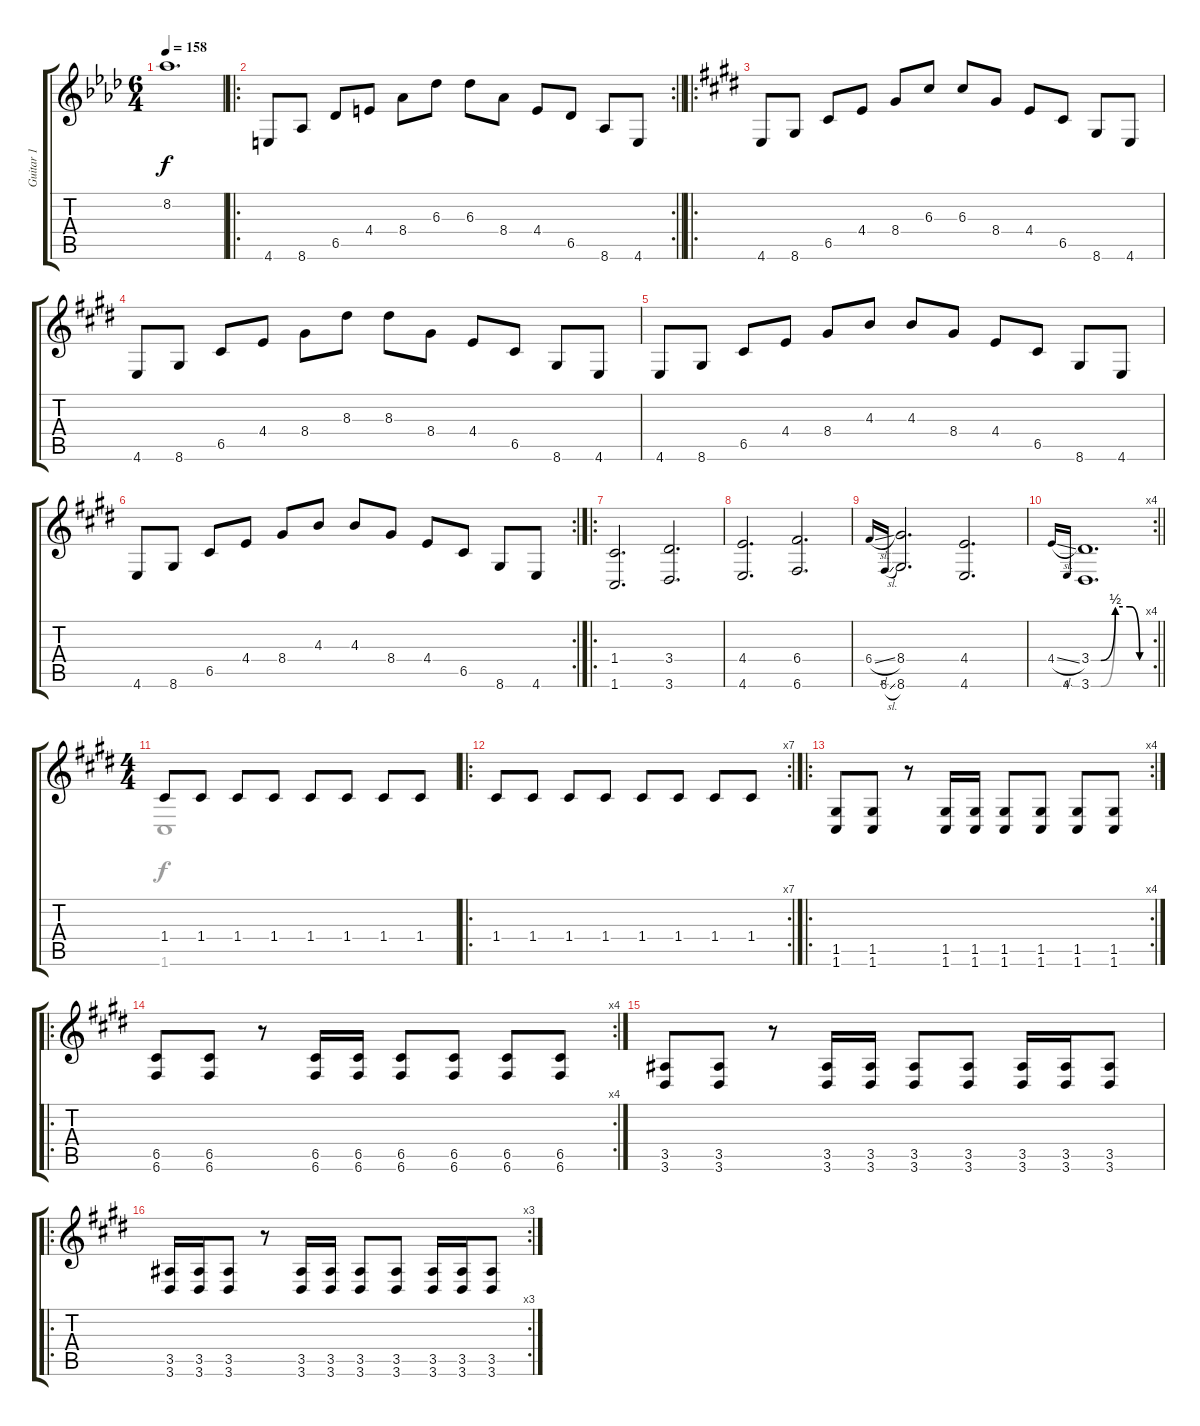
\track ("Guitar 1" "Guitar 1") {instrument overdrivenguitar}
\staff {score tabs}
\tuning (E4 C4 G3 C3 G2 C2) {hide}
\voice
\ts (6 4)
\tempo 158
\clef g2
\ks ab
8.2{t}.1{d dy f} |
\ro
\rc 2
\barLineRight lightlight
4.6.8 8.6.8 6.5.8 4.4.8 8.4.8 6.3.8 6.3.8 8.4.8 4.4.8 6.5.8 8.6.8 4.6.8 |
\ro
\ks c#minor
4.6.8 8.6.8 6.5.8 4.4.8 8.4.8 6.3.8 6.3.8 8.4.8 4.4.8 6.5.8 8.6.8 4.6.8 |
4.6.8 8.6.8 6.5.8 4.4.8 8.4.8 8.3.8 8.3.8 8.4.8 4.4.8 6.5.8 8.6.8 4.6.8 |
4.6.8 8.6.8 6.5.8 4.4.8 8.4.8 4.3.8 4.3.8 8.4.8 4.4.8 6.5.8 8.6.8 4.6.8 |
\rc 2
4.6.8 8.6.8 6.5.8 4.4.8 8.4.8 4.3.8 4.3.8 8.4.8 4.4.8 6.5.8 8.6.8 4.6.8 |
\ro
(1.4 1.6).2{d} (3.4 3.6).2{d} |
(4.4 4.6).2{d} (6.4 6.6).2{d} |
6.4{sl}.16{gr onbeat} 6.6{sl}.16{gr onbeat} (8.4 8.6).2{d} (4.4 4.6).2{d} |
\rc 4
\barLineRight lightlight
4.4{sl}.16{gr onbeat} 4.6.16{gr onbeat} (3.4{be (custom 0 0 10 0 25 2 40 2 50 0 60 0)} 3.6{be (custom 0 0 10 0 25 2 40 2 50 0 60 0)}).1{d} |
\ts (4 4)
1.4.8 1.4.8 1.4.8 1.4.8 1.4.8 1.4.8 1.4.8 1.4.8 |
\ro
\rc 7
1.4.8 1.4.8 1.4.8 1.4.8 1.4.8 1.4.8 1.4.8 1.4.8 |
\ro
\rc 4
(1.5 1.6).8 (1.5 1.6).8 r.8 (1.5 1.6).16 (1.5 1.6).16 (1.5 1.6).8 (1.5 1.6).8 (1.5 1.6).8 (1.5 1.6).8 |
\ro
\rc 4
(6.5 6.6).8 (6.5 6.6).8 r.8 (6.5 6.6).16 (6.5 6.6).16 (6.5 6.6).8 (6.5 6.6).8 (6.5 6.6).8 (6.5 6.6).8 |
(3.5 3.6).8 (3.5 3.6).8 r.8 (3.5 3.6).16 (3.5 3.6).16 (3.5 3.6).8 (3.5 3.6).8 (3.5 3.6).16 (3.5 3.6).16 (3.5 3.6).8 |
\ro
\rc 3
(3.5 3.6).16 (3.5 3.6).16 (3.5 3.6).8 r.8 (3.5 3.6).16 (3.5 3.6).16 (3.5 3.6).8 (3.5 3.6).8 (3.5 3.6).16 (3.5 3.6).16 (3.5 3.6).8
\voice
\clef g2
\ottava regular
\simile none
\ks ab
|
\barLineRight lightlight
|
\ks c#minor
|
|
|
|
|
|
|
\barLineRight lightlight
|
1.6.1 |
|
|
|
|
